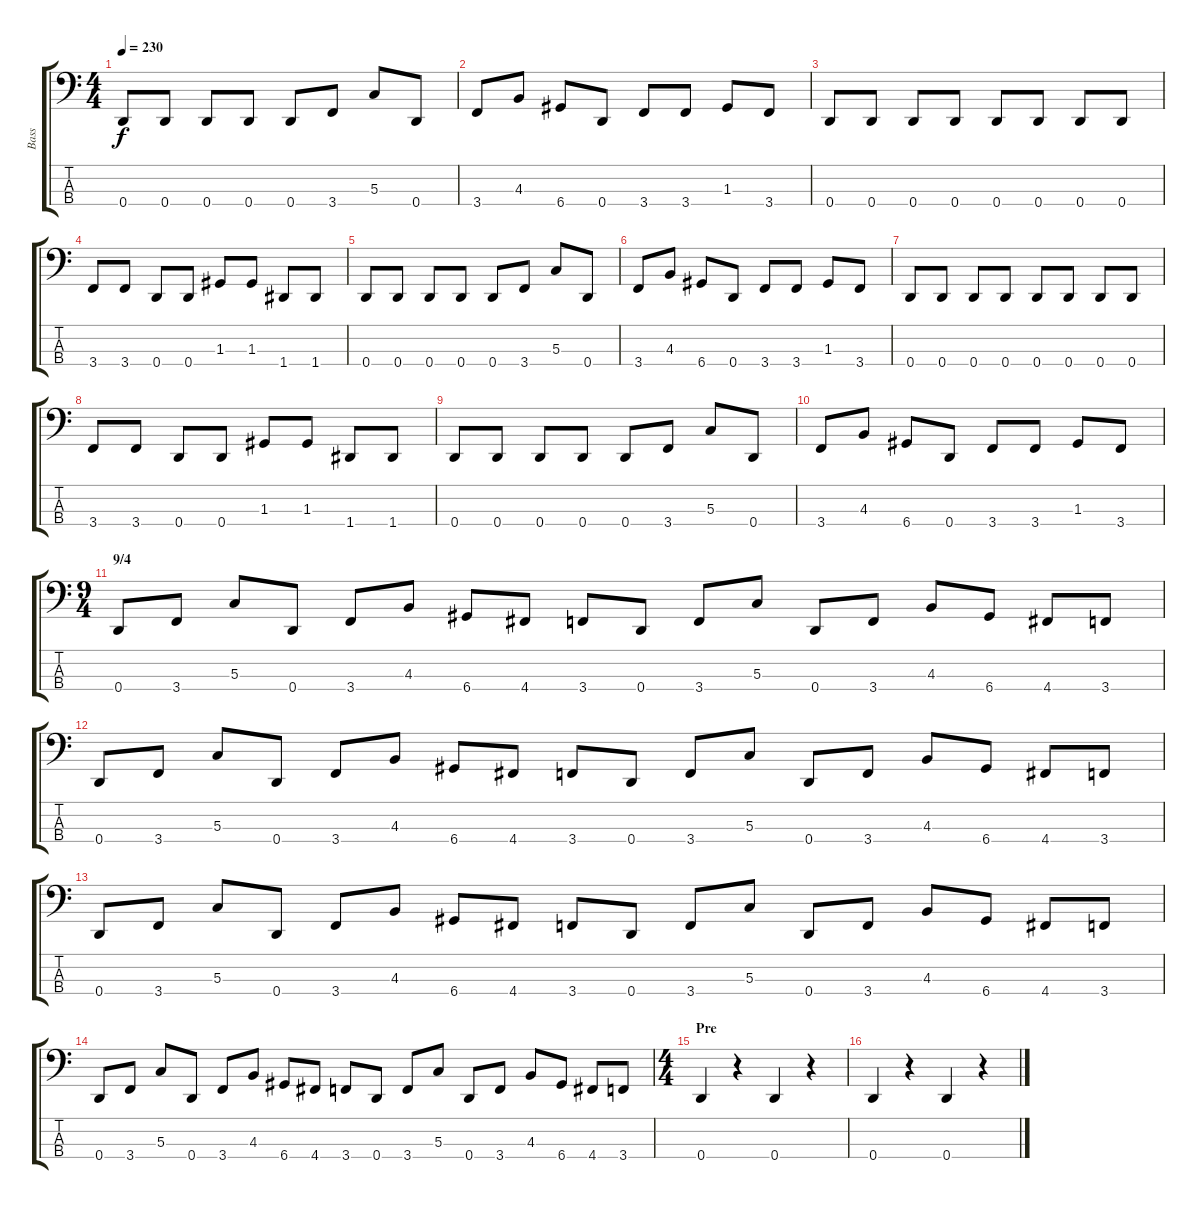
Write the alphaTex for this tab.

\track ("Bass" "Bass") {instrument electricbasspick}
\staff {score tabs}
\tuning (F2 C2 G1 D1) {hide}
\ts (4 4)
\tempo 230
\clef f4
\ks c
0.4.8{dy f} 0.4.8 0.4.8 0.4.8 0.4.8 3.4.8 5.3.8 0.4.8 |
3.4.8 4.3.8 6.4.8 0.4.8 3.4.8 3.4.8 1.3.8 3.4.8 |
\section ("" "")
0.4.8 0.4.8 0.4.8 0.4.8 0.4.8 0.4.8 0.4.8 0.4.8 |
3.4.8 3.4.8 0.4.8 0.4.8 1.3.8 1.3.8 1.4.8 1.4.8 |
0.4.8 0.4.8 0.4.8 0.4.8 0.4.8 3.4.8 5.3.8 0.4.8 |
3.4.8 4.3.8 6.4.8 0.4.8 3.4.8 3.4.8 1.3.8 3.4.8 |
0.4.8 0.4.8 0.4.8 0.4.8 0.4.8 0.4.8 0.4.8 0.4.8 |
3.4.8 3.4.8 0.4.8 0.4.8 1.3.8 1.3.8 1.4.8 1.4.8 |
0.4.8 0.4.8 0.4.8 0.4.8 0.4.8 3.4.8 5.3.8 0.4.8 |
3.4.8 4.3.8 6.4.8 0.4.8 3.4.8 3.4.8 1.3.8 3.4.8 |
\ts (9 4)
\section ("" "9/4")
0.4.8 3.4.8 5.3.8 0.4.8 3.4.8 4.3.8 6.4.8 4.4.8 3.4.8 0.4.8 3.4.8 5.3.8 0.4.8 3.4.8 4.3.8 6.4.8 4.4.8 3.4.8 |
0.4.8 3.4.8 5.3.8 0.4.8 3.4.8 4.3.8 6.4.8 4.4.8 3.4.8 0.4.8 3.4.8 5.3.8 0.4.8 3.4.8 4.3.8 6.4.8 4.4.8 3.4.8 |
0.4.8 3.4.8 5.3.8 0.4.8 3.4.8 4.3.8 6.4.8 4.4.8 3.4.8 0.4.8 3.4.8 5.3.8 0.4.8 3.4.8 4.3.8 6.4.8 4.4.8 3.4.8 |
0.4.8 3.4.8 5.3.8 0.4.8 3.4.8 4.3.8 6.4.8 4.4.8 3.4.8 0.4.8 3.4.8 5.3.8 0.4.8 3.4.8 4.3.8 6.4.8 4.4.8 3.4.8 |
\ts (4 4)
\section ("" "Pre")
0.4.4 r.4 0.4.4 r.4 |
0.4.4 r.4 0.4.4 r.4
